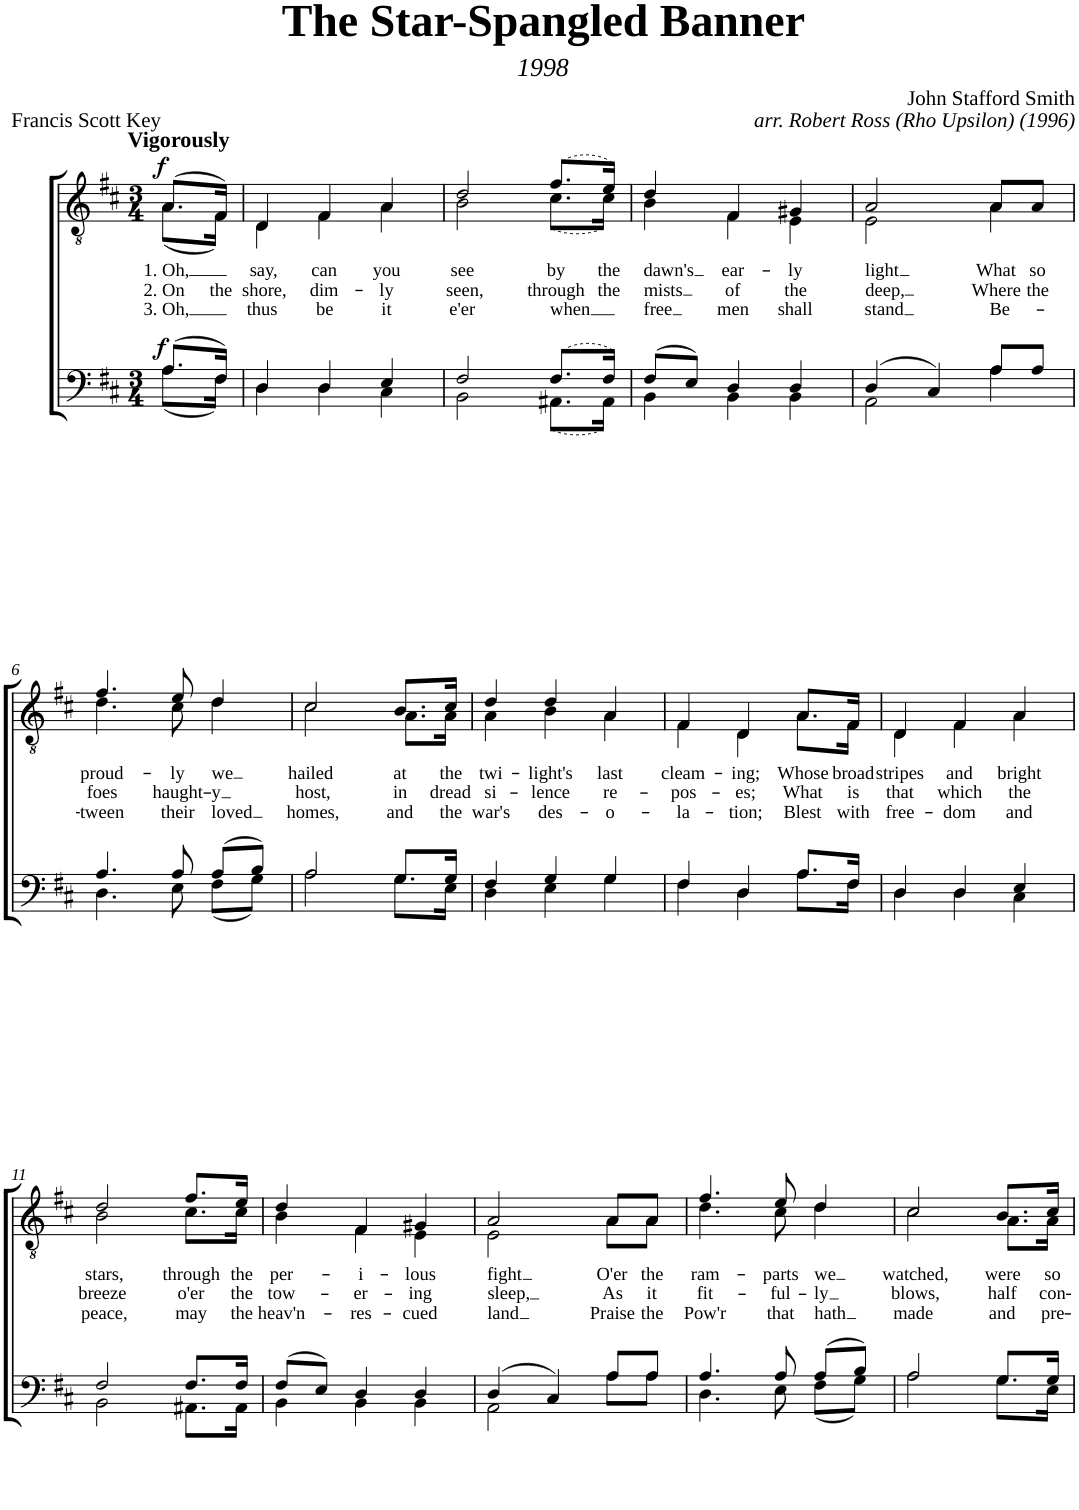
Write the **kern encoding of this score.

**kern	**dynam	**kern	**text	**text	**text	**dynam
*part2	*part2	*part1	*part1	*part1	*part1	*part1
*staff2	*staff2	*staff1	*staff1	*staff1	*staff1	*staff1
*I"Piano	*	*I"Piano	*	*	*	*
*I'Pno	*	*I'Pno	*	*	*	*
*clefF4	*	*clefGv2	*	*	*	*
*k[f#c#]	*	*k[f#c#]	*	*	*	*
*M3/4	*	*M3/4	*	*	*	*
=1	=1	=1	=1	=1	=1	=1
*^	*	*	*	*	*	*
!	!	!	!LO:TX:a:B:t=Vigorously	!	!	!	!
!	!	!LO:DY:a	!	!LO:LY:b	!LO:LY:b	!LO:LY:b	!LO:DY:a
*	*	*	*^	*	*	*	*
(8.A/L	(8.A\L	f	(8.A/L	(8.A\L	1. Oh,	2. On	3. Oh,	f
!	!	!	!	!	!	!LO:LY:b	!	!
16F#/Jk)	16F#\Jk)	.	16F#/Jk)	16F#\Jk)	.	the	.	.
=2	=2	=2	=2	=2	=2	=2	=2	=2
!	!	!	!	!	!LO:LY:b	!LO:LY:b	!LO:LY:b	!
4D/	4D\	.	4D/	4D\	say,	shore,	thus	.
!	!	!	!	!	!LO:LY:b	!LO:LY:b	!LO:LY:b	!
4D/	4D\	.	4F#/	4F#\	can	dim-	be	.
!	!	!	!	!	!LO:LY:b	!LO:LY:b	!LO:LY:b	!
4E/	4C#\	.	4A/	4A\	you	-ly	it	.
=3	=3	=3	=3	=3	=3	=3	=3	=3
!	!	!	!	!	!LO:LY:b	!LO:LY:b	!LO:LY:b	!
2F#/	2BB\	.	2d/	2B\	see	seen,	e'er	.
!	!	!	!	!	!LO:LY:b	!LO:LY:b	!LO:LY:b	!
(8.F#/L	(8.AA#X\L	.	(8.f#/L	(8.c#\L	by	through	when	.
!	!	!	!	!	!LO:LY:b	!LO:LY:b	!	!
16F#/Jk)	16AA#\Jk)	.	16e/Jk)	16c#\Jk)	the	the	.	.
=4	=4	=4	=4	=4	=4	=4	=4	=4
!	!	!	!	!	!LO:LY:b	!LO:LY:b	!LO:LY:b	!
(8F#/L	4BB\	.	4d/	4B\	dawn's	mists	free	.
8E/J)	.	.	.	.	.	.	.	.
!	!	!	!	!	!LO:LY:b	!LO:LY:b	!LO:LY:b	!
4D/	4BB\	.	4F#/	4F#\	ear-	of	men	.
!	!	!	!	!	!LO:LY:b	!LO:LY:b	!LO:LY:b	!
4D/	4BB\	.	4G#X/	4E\	-ly	the	shall	.
=5	=5	=5	=5	=5	=5	=5	=5	=5
!	!	!	!	!	!LO:LY:b	!LO:LY:b	!LO:LY:b	!
(4D/	2AA\	.	2A/	2E\	light	deep,	stand	.
4C#/)	.	.	.	.	.	.	.	.
!	!	!	!	!	!LO:LY:b	!LO:LY:b	!LO:LY:b	!
8A/L	4A\	.	8A/L	4A\	What	Where	Be-	.
!	!	!	!	!	!LO:LY:b	!LO:LY:b	!	!
8A/J	.	.	8A/J	.	so	the	.	.
!!LO:LB:g=z	!!
=6	=6	=6	=6	=6	=6	=6	=6	=6
!	!	!	!	!	!LO:LY:b	!LO:LY:b	!LO:LY:b	!
4.A/	4.D\	.	4.f#/	4.d\	proud-	foes	-tween	.
!	!	!	!	!	!LO:LY:b	!LO:LY:b	!LO:LY:b	!
8A/	8E\	.	8e/	8c#\	-ly	haught-	their	.
!	!	!	!	!	!LO:LY:b	!LO:LY:b	!LO:LY:b	!
(8A/L	(8F#\L	.	4d/	4d\	we	-y	loved	.
8B/J)	8G\J)	.	.	.	.	.	.	.
=7	=7	=7	=7	=7	=7	=7	=7	=7
!	!	!	!	!	!LO:LY:b	!LO:LY:b	!LO:LY:b	!
2A/	2A\	.	2c#/	2c#\	hailed	host,	homes,	.
!	!	!	!	!	!LO:LY:b	!LO:LY:b	!LO:LY:b	!
8.G/L	8.G\L	.	8.B/L	8.A\L	at	in	and	.
!	!	!	!	!	!LO:LY:b	!LO:LY:b	!LO:LY:b	!
16G/Jk	16E\Jk	.	16c#/Jk	16A\Jk	the	dread	the	.
=8	=8	=8	=8	=8	=8	=8	=8	=8
!	!	!	!	!	!LO:LY:b	!LO:LY:b	!LO:LY:b	!
4F#/	4D\	.	4d/	4A\	twi-	si-	war's	.
!	!	!	!	!	!LO:LY:b	!LO:LY:b	!LO:LY:b	!
4G/	4E\	.	4d/	4B\	-light's	-lence	des-	.
!	!	!	!	!	!LO:LY:b	!LO:LY:b	!LO:LY:b	!
4G/	4G\	.	4A/	4A\	last	re-	-o-	.
=9	=9	=9	=9	=9	=9	=9	=9	=9
!	!	!	!	!	!LO:LY:b	!LO:LY:b	!LO:LY:b	!
4F#/	4F#\	.	4F#/	4F#\	cleam-	-pos-	-la-	.
!	!	!	!	!	!LO:LY:b	!LO:LY:b	!LO:LY:b	!
4D/	4D\	.	4D/	4D\	-ing;	-es;	-tion;	.
!	!	!	!	!	!LO:LY:b	!LO:LY:b	!LO:LY:b	!
8.A/L	8.A\L	.	8.A/L	8.A\L	Whose	What	Blest	.
!	!	!	!	!	!LO:LY:b	!LO:LY:b	!LO:LY:b	!
16F#/Jk	16F#\Jk	.	16F#/Jk	16F#\Jk	broad	is	with	.
=10	=10	=10	=10	=10	=10	=10	=10	=10
!	!	!	!	!	!LO:LY:b	!LO:LY:b	!LO:LY:b	!
4D/	4D\	.	4D/	4D\	stripes	that	free-	.
!	!	!	!	!	!LO:LY:b	!LO:LY:b	!LO:LY:b	!
4D/	4D\	.	4F#/	4F#\	and	which	-dom	.
!	!	!	!	!	!LO:LY:b	!LO:LY:b	!LO:LY:b	!
4E/	4C#\	.	4A/	4A\	bright	the	and	.
!!LO:LB:g=z	!!
=11	=11	=11	=11	=11	=11	=11	=11	=11
!	!	!	!	!	!LO:LY:b	!LO:LY:b	!LO:LY:b	!
2F#/	2BB\	.	2d/	2B\	stars,	breeze	peace,	.
!	!	!	!	!	!LO:LY:b	!LO:LY:b	!LO:LY:b	!
8.F#/L	8.AA#X\L	.	8.f#/L	8.c#\L	through	o'er	may	.
!	!	!	!	!	!LO:LY:b	!LO:LY:b	!LO:LY:b	!
16F#/Jk	16AA#\Jk	.	16e/Jk	16c#\Jk	the	the	the	.
=12	=12	=12	=12	=12	=12	=12	=12	=12
!	!	!	!	!	!LO:LY:b	!LO:LY:b	!LO:LY:b	!
(8F#/L	4BB\	.	4d/	4B\	per-	tow-	heav'n-	.
8E/J)	.	.	.	.	.	.	.	.
!	!	!	!	!	!LO:LY:b	!LO:LY:b	!LO:LY:b	!
4D/	4BB\	.	4F#/	4F#\	-i-	-er-	-res-	.
!	!	!	!	!	!LO:LY:b	!LO:LY:b	!LO:LY:b	!
4D/	4BB\	.	4G#X/	4E\	-lous	-ing	-cued	.
=13	=13	=13	=13	=13	=13	=13	=13	=13
!	!	!	!	!	!LO:LY:b	!LO:LY:b	!LO:LY:b	!
(4D/	2AA\	.	2A/	2E\	fight	sleep,	land	.
4C#/)	.	.	.	.	.	.	.	.
!	!	!	!	!	!LO:LY:b	!LO:LY:b	!LO:LY:b	!
8A/L	8A\L	.	8A/L	8A\L	O'er	As	Praise	.
!	!	!	!	!	!LO:LY:b	!LO:LY:b	!LO:LY:b	!
8A/J	8A\J	.	8A/J	8A\J	the	it	the	.
=14	=14	=14	=14	=14	=14	=14	=14	=14
!	!	!	!	!	!LO:LY:b	!LO:LY:b	!LO:LY:b	!
4.A/	4.D\	.	4.f#/	4.d\	ram-	fit-	Pow'r	.
!	!	!	!	!	!LO:LY:b	!LO:LY:b	!LO:LY:b	!
8A/	8E\	.	8e/	8c#\	-parts	-ful-	that	.
!	!	!	!	!	!LO:LY:b	!LO:LY:b	!LO:LY:b	!
(8A/L	(8F#\L	.	4d/	4d\	we	-ly	hath	.
8B/J)	8G\J)	.	.	.	.	.	.	.
=15	=15	=15	=15	=15	=15	=15	=15	=15
!	!	!	!	!	!LO:LY:b	!LO:LY:b	!LO:LY:b	!
2A/	2A\	.	2c#/	2c#\	watched,	blows,	made	.
!	!	!	!	!	!LO:LY:b	!LO:LY:b	!LO:LY:b	!
8.G/L	8.G\L	.	8.B/L	8.A\L	were	half	and	.
!	!	!	!	!	!LO:LY:b	!LO:LY:b	!LO:LY:b	!
16G/Jk	16E\Jk	.	16c#/Jk	16A\Jk	so	con-	pre-	.
*v	*v	*	*	*	*	*	*	*
*	*	*v	*v	*	*	*	*
=	=	=	=	=	=	=
*-	*-	*-	*-	*-	*-	*-
